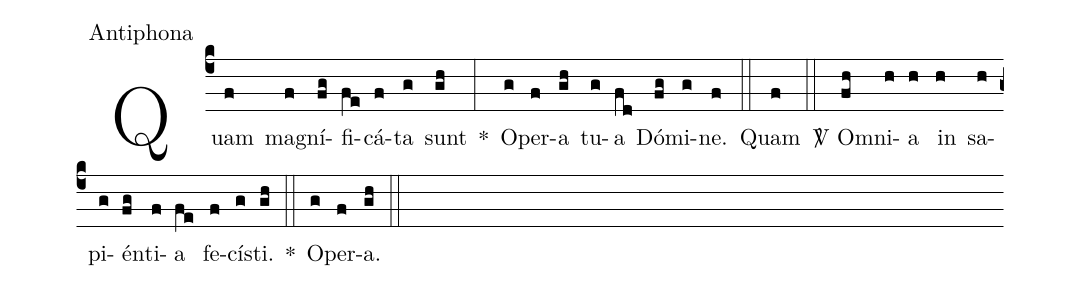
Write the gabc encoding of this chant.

office-part: Antiphona;
%%
Quam(c4f) mag(f)ní(fg)fi(fe)cá(f)ta(g) sunt(gh) *(:) Op(g)er(f)a(gh) tu(g)a(fd) Dó(fg)mi(g)ne.(f)(::) Quam(f)(::) <sp>V/</sp> Om(fh)ni(h)a(h) in(h) sa(h)pi(g)én(fg)ti(f)a(fe) fe(f)cís(g)ti.(gh) *(::) Op(g)er(f)a.(gh) (::)
